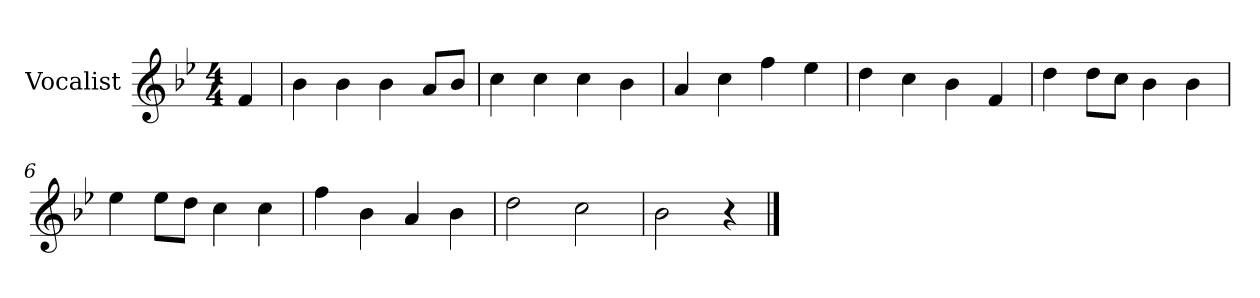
**kern
*part1
*staff1
*I"Vocalist
*k[b-e-]
*B-:
*M4/4
=
4f
=1
4b-
4b-
4b-
8aL
8b-J
=2
4cc
4cc
4cc
4b-
=3
4a
4cc
4ff
4ee-
=4
4dd
4cc
4b-
4f
=5
4dd
8ddL
8ccJ
4b-
4b-
=6
4ee-
8ee-L
8ddJ
4cc
4cc
=7
4ff
4b-
4a
4b-
=8
2dd
2cc
=9
2b-
4r
==
*-
